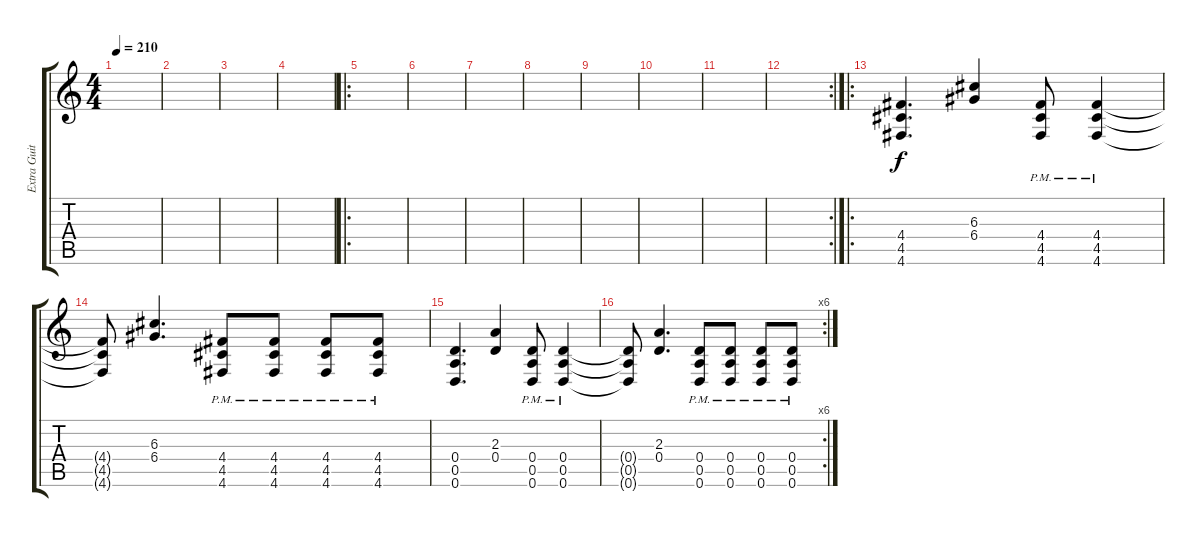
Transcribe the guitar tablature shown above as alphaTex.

\track ("Extra Guitar" "Extra Guit") {instrument distortionguitar}
\staff {score tabs}
\tuning (E4 B3 G3 D3 A2 D2) {hide}
\ts (4 4)
\tempo 210
\clef g2
\ks c
|
|
|
|
\ro
|
|
|
|
|
|
|
\rc 2
|
\ro
(4.4 4.5 4.6).4{d} (6.3 6.4).4 (4.4{pm} 4.5{pm} 4.6{pm}).8 (4.4{pm} 4.5{pm} 4.6{pm}).4 |
(4.4{t} 4.5{t} 4.6{t}).8 (6.3 6.4).4{d} (4.4{pm} 4.5{pm} 4.6{pm}).8 (4.4{pm} 4.5{pm} 4.6{pm}).8 (4.4{pm} 4.5{pm} 4.6{pm}).8 (4.4{pm} 4.5{pm} 4.6{pm}).8 |
(0.4 0.5 0.6).4{d} (2.3 0.4).4 (0.4{pm} 0.5{pm} 0.6{pm}).8 (0.4{pm} 0.5{pm} 0.6{pm}).4 |
\rc 6
(0.4{t} 0.5{t} 0.6{t}).8 (2.3 0.4).4{d} (0.4{pm} 0.5{pm} 0.6{pm}).8 (0.4{pm} 0.5{pm} 0.6{pm}).8 (0.4{pm} 0.5{pm} 0.6{pm}).8 (0.4{pm} 0.5{pm} 0.6{pm}).8
